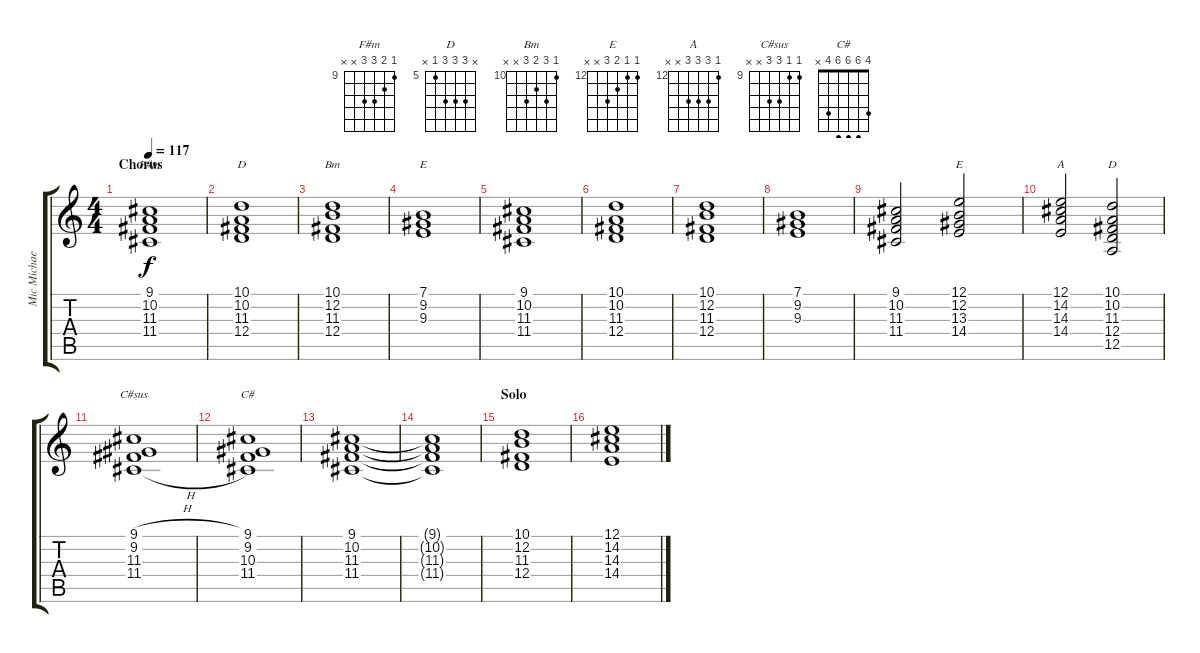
\track ("Mic Michaeli (Top Keyboard/LH)" "Mic Michae") {instrument pad3polysynth}
\staff {score tabs}
\tuning (E4 B3 G3 D3 A2 E2) {hide}
\chord ("F#m" 9 10 11 11 x x) {firstfret 9}
\chord ("D" 10 10 11 12 x x) {firstfret 10}
\chord ("Bm" 10 12 11 12 x x) {firstfret 10}
\chord ("E" 7 9 9 x x x) {firstfret 7}
\chord ("E" 12 12 13 14 x x) {firstfret 12}
\chord ("A" 12 14 14 14 x x) {firstfret 12}
\chord ("D" x 7 7 7 5 x) {firstfret 5}
\chord ("C#sus" 9 9 11 11 x x) {firstfret 9}
\chord ("C#" 4 6 6 6 4 x)
\ts (4 4)
\section ("" "Chorus")
\tempo 117
\clef g2
\ks c
(9.1 10.2 11.3 11.4).1{ch "F#m" dy f} |
(10.1 10.2 11.3 12.4).1{ch "D"} |
(10.1 12.2 11.3 12.4).1{ch "Bm"} |
(7.1 9.2 9.3).1{ch "E"} |
(9.1 10.2 11.3 11.4).1 |
(10.1 10.2 11.3 12.4).1 |
(10.1 12.2 11.3 12.4).1 |
(7.1 9.2 9.3).1 |
(9.1 10.2 11.3 11.4).2 (12.1 12.2 13.3 14.4).2{ch "E"} |
(12.1 14.2 14.3 14.4).2{ch "A"} (10.1 10.2 11.3 12.4 12.5).2{ch "D"} |
(9.1{h} 9.2{h} 11.3{h} 11.4{h}).1{ch "C#sus"} |
(9.1 9.2 10.3 11.4).1{ch "C#"} |
(9.1 10.2 11.3 11.4).1 |
(9.1{t} 10.2{t} 11.3{t} 11.4{t}).1 |
\section ("" "Solo")
(10.1 12.2 11.3 12.4).1 |
(12.1 14.2 14.3 14.4).1
